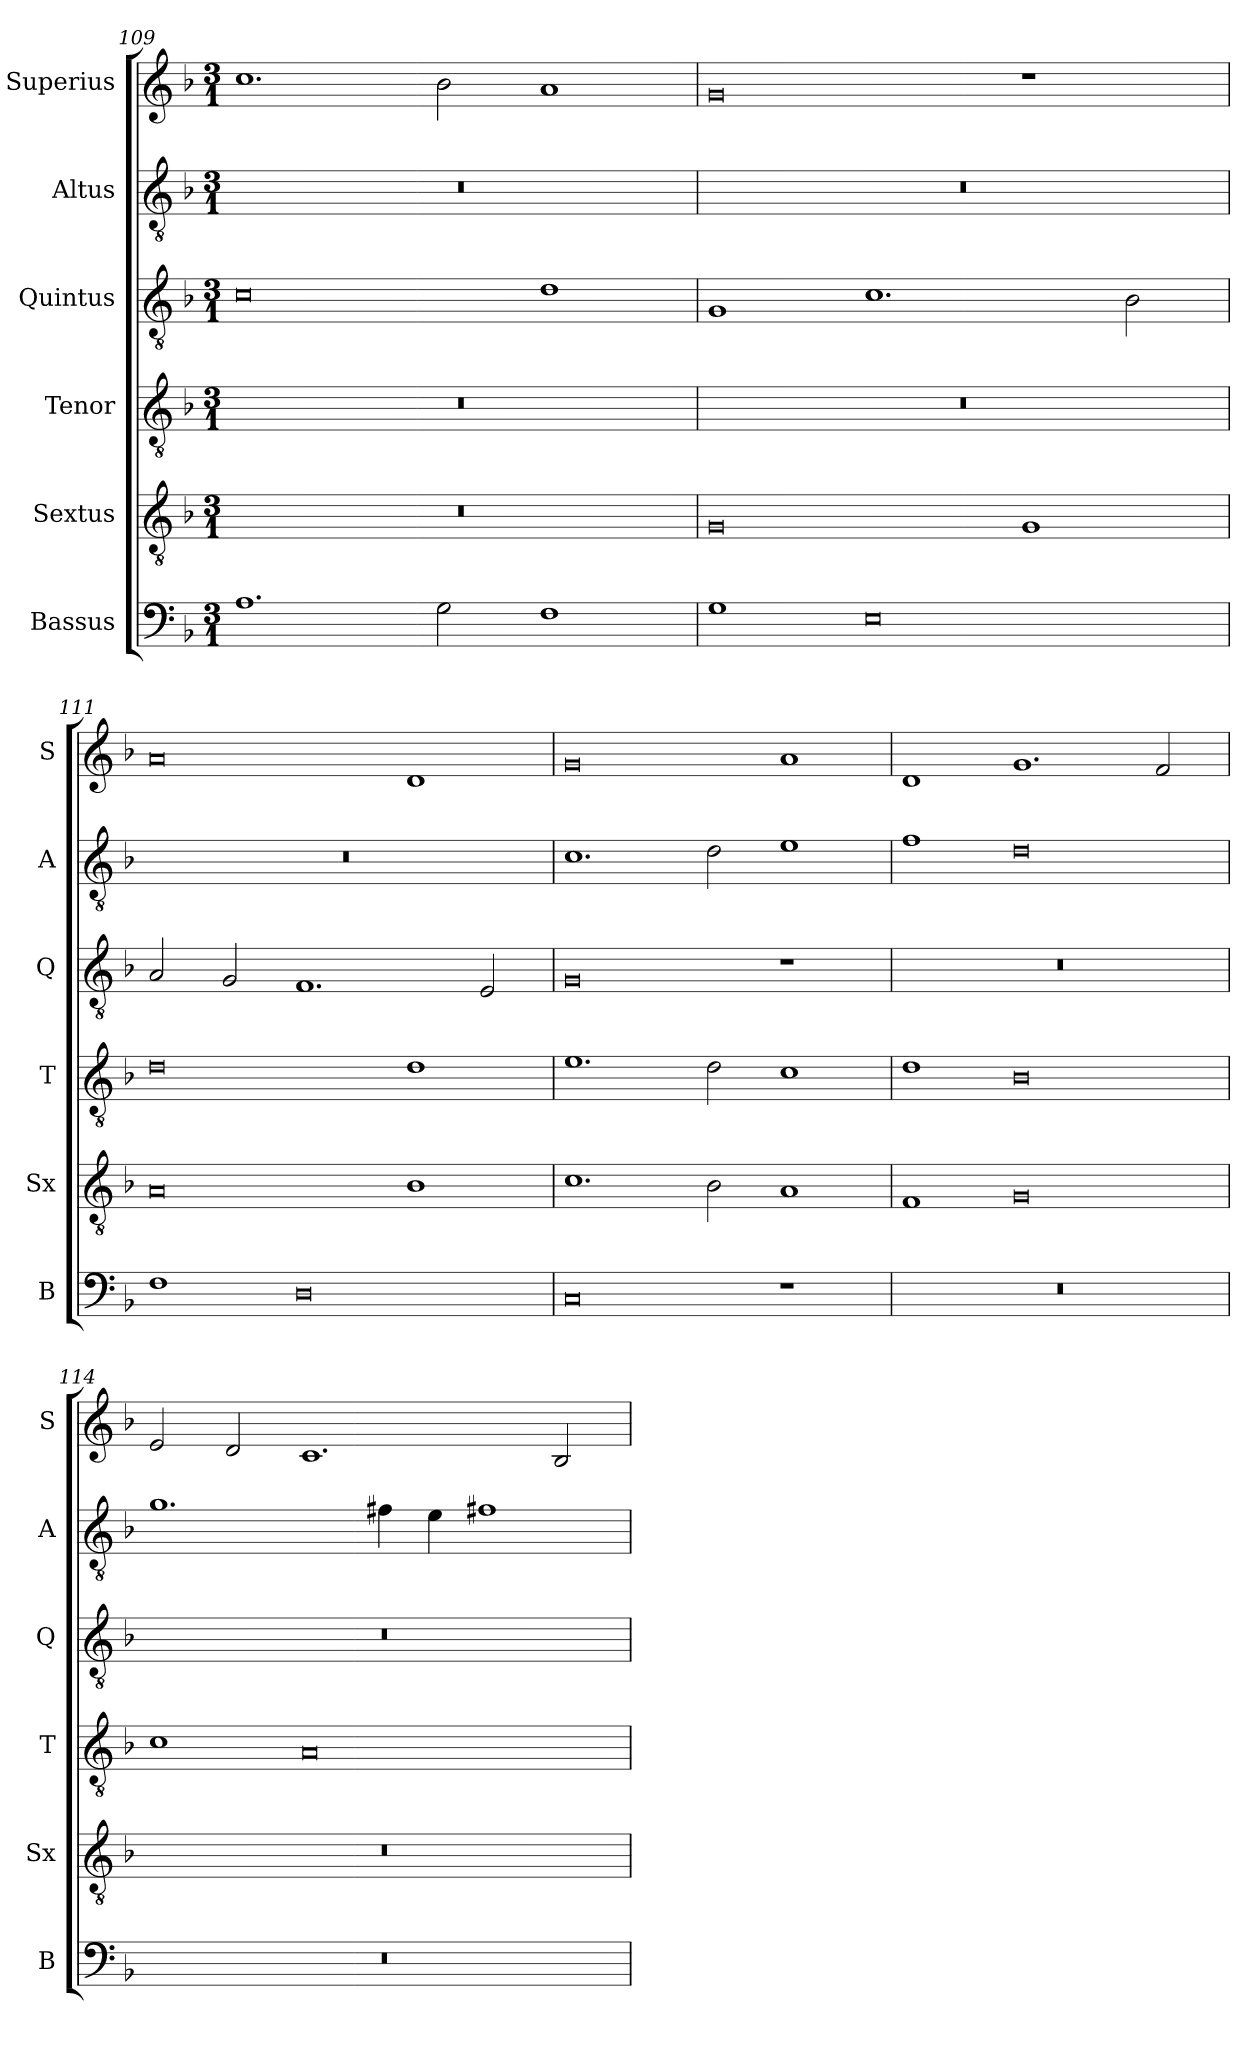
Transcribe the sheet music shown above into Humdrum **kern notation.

**kern	**kern	**kern	**kern	**kern	**kern
*part6	*part5	*part4	*part3	*part2	*part1
*staff6	*staff5	*staff4	*staff3	*staff2	*staff1
*I"Bassus	*I"Sextus	*I"Tenor	*I"Quintus	*I"Altus	*I"Superius
*I'B	*I'Sx	*I'T	*I'Q	*I'A	*I'S
*clefF4	*clefGv2	*clefGv2	*clefGv2	*clefGv2	*clefG2
*k[b-]	*k[b-]	*k[b-]	*k[b-]	*k[b-]	*k[b-]
*M3/1	*M3/1	*M3/1	*M3/1	*M3/1	*M3/1
=109	=109	=109	=109	=109	=109
1.A	0.r	0.r	0c	0.r	1.cc
2G\	.	.	.	.	2b-\
1F	.	.	1d	.	1a
=110	=110	=110	=110	=110	=110
1G	0G	0.r	1G	0.r	0g
0E	.	.	1.c	.	.
.	1G	.	.	.	1r
.	.	.	2B-\	.	.
=111	=111	=111	=111	=111	=111
1F	0A	0d	2A/	0.r	0a
.	.	.	2G/	.	.
0D	.	.	1.F	.	.
.	1B-	1d	.	.	1d
.	.	.	2E/	.	.
=112	=112	=112	=112	=112	=112
0C	1.c	1.e	0G	1.c	0g
.	2B-\	2d\	.	2d\	.
1r	1A	1c	1r	1e	1a
=113	=113	=113	=113	=113	=113
0.r	1F	1d	0.r	1f	1d
.	0G	0B-	.	0d	1.g
.	.	.	.	.	2f/
=114	=114	=114	=114	=114	=114
0.r	0.r	1c	0.r	1.g	2e/
.	.	.	.	.	2d/
.	.	0A	.	.	1.c
.	.	.	.	4f#X\	.
.	.	.	.	4e\	.
.	.	.	.	1f#X	.
.	.	.	.	.	2B-/
=	=	=	=	=	=
*-	*-	*-	*-	*-	*-
